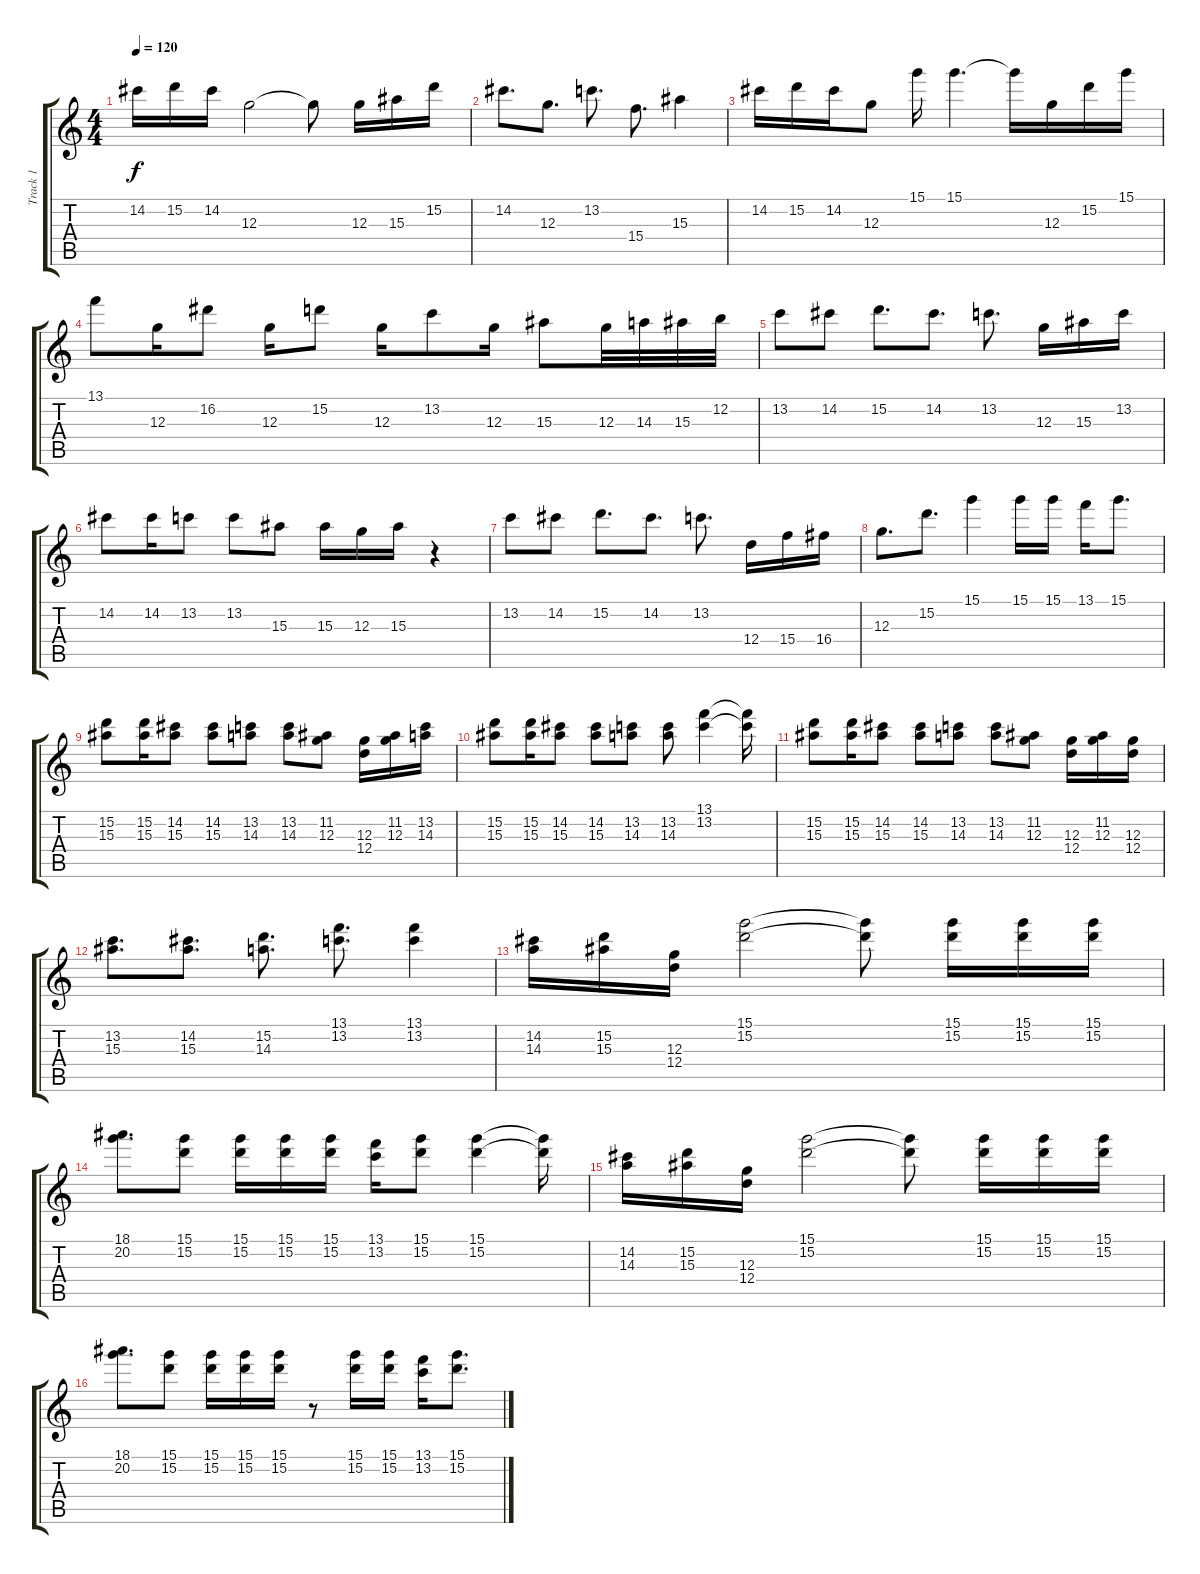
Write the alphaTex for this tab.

\track ("Track 1" "Track 1") {instrument overdrivenguitar}
\staff {score tabs}
\tuning (E4 B3 G3 D3 A2 E2) {hide}
\ts (4 4)
\tempo 120
\clef g2
\ks c
14.2.16{dy f} 15.2.16 14.2.16 12.3.2 12.3{t}.8 12.3.16 15.3.16 15.2.16 |
14.2.8{d} 12.3.8{d} 13.2.8{d} 15.4.8{d} 15.3.4 |
14.2.16 15.2.16 14.2.16 12.3.8 15.1.16 15.1.4{d} 15.1{t}.16 12.3.16 15.2.16 15.1.16 |
13.1.8 12.3.16 16.2.8 12.3.16 15.2.8 12.3.16 13.2.8 12.3.16 15.3.8 12.3.32 14.3.32 15.3.32 12.2.32 |
13.2.8 14.2.8 15.2.8{d} 14.2.8{d} 13.2.8{d} 12.3.16 15.3.16 13.2.16 |
14.2.8 14.2.16 13.2.8 13.2.8 15.3.8 15.3.16 12.3.16 15.3.16 r.4 |
13.2.8 14.2.8 15.2.8{d} 14.2.8{d} 13.2.8{d} 12.4.16 15.4.16 16.4.16 |
12.3.8{d} 15.2.8{d} 15.1.4 15.1.16 15.1.16 13.1.16 15.1.8{d} |
(15.2 15.3).8 (15.2 15.3).16 (14.2 15.3).8 (14.2 15.3).8 (13.2 14.3).8 (13.2 14.3).8 (11.2 12.3).8 (12.3 12.4).16 (11.2 12.3).16 (13.2 14.3).16 |
(15.2 15.3).8 (15.2 15.3).16 (14.2 15.3).8 (14.2 15.3).8 (13.2 14.3).8 (13.2 14.3).8 (13.1 13.2).4 (13.1{t} 13.2{t}).16 |
(15.2 15.3).8 (15.2 15.3).16 (14.2 15.3).8 (14.2 15.3).8 (13.2 14.3).8 (13.2 14.3).8 (11.2 12.3).8 (12.3 12.4).16 (11.2 12.3).16 (12.3 12.4).16 |
(13.2 15.3).8{d} (14.2 15.3).8{d} (15.2 14.3).8{d} (13.1 13.2).8{d} (13.1 13.2).4 |
(14.2 14.3).16 (15.2 15.3).16 (12.3 12.4).16 (15.1 15.2).2 (15.1{t} 15.2{t}).8 (15.1 15.2).16 (15.1 15.2).16 (15.1 15.2).16 |
(18.1 20.2).8{d} (15.1 15.2).8 (15.1 15.2).16 (15.1 15.2).16 (15.1 15.2).16 (13.1 13.2).16 (15.1 15.2).8 (15.1 15.2).4 (15.1{t} 15.2{t}).16 |
(14.2 14.3).16 (15.2 15.3).16 (12.3 12.4).16 (15.1 15.2).2 (15.1{t} 15.2{t}).8 (15.1 15.2).16 (15.1 15.2).16 (15.1 15.2).16 |
(18.1 20.2).8{d} (15.1 15.2).8 (15.1 15.2).16 (15.1 15.2).16 (15.1 15.2).16 r.8 (15.1 15.2).16 (15.1 15.2).16 (13.1 13.2).16 (15.1 15.2).8{d}
